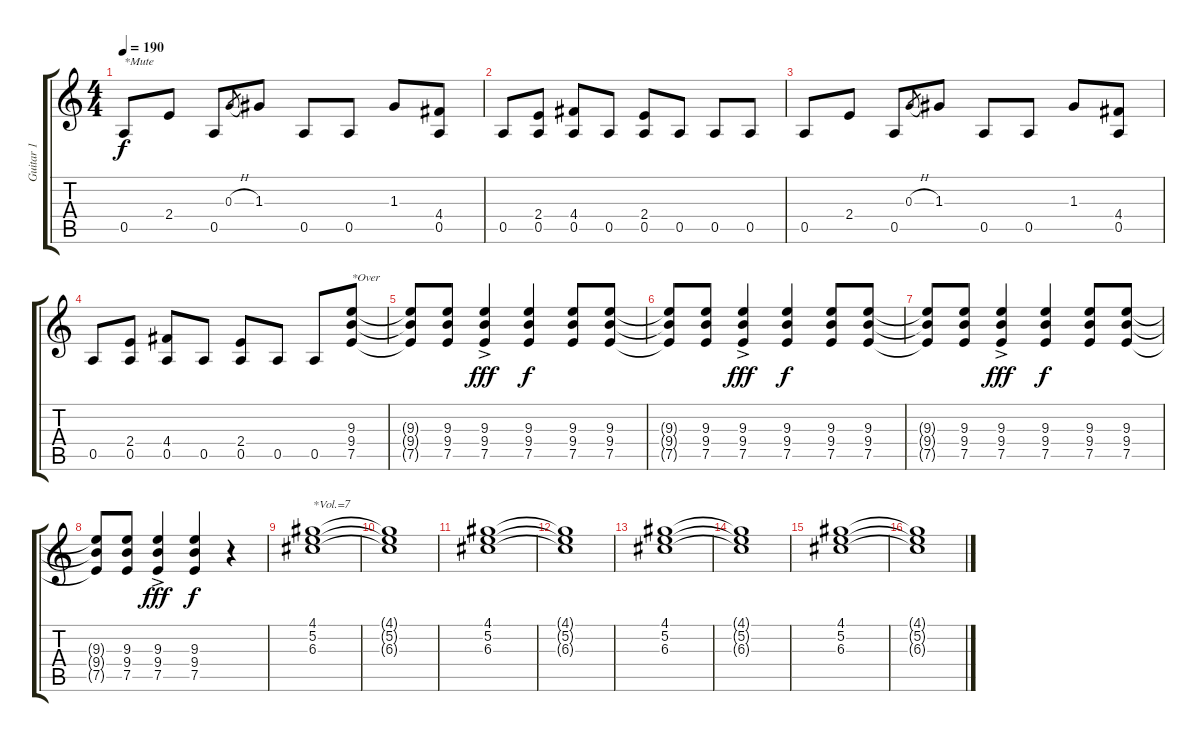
\track ("Guitar 1" "Guitar 1") {instrument overdrivenguitar}
\staff {score tabs}
\tuning (E4 B3 G3 D3 A2 E2) {hide}
\ts (4 4)
\tempo 190
\clef g2
\ks c
0.5.8{txt "*Mute" dy f instrument electricguitarmuted} 2.4.8 0.5.8 0.3{h}.8{gr} 1.3.8 0.5.8 0.5.8 1.3.8 (4.4 0.5).8 |
0.5.8 (2.4 0.5).8 (4.4 0.5).8 0.5.8 (2.4 0.5).8 0.5.8 0.5.8 0.5.8 |
0.5.8 2.4.8 0.5.8 0.3{h}.8{gr} 1.3.8 0.5.8 0.5.8 1.3.8 (4.4 0.5).8 |
0.5.8 (2.4 0.5).8 (4.4 0.5).8 0.5.8 (2.4 0.5).8 0.5.8 0.5.8 (9.3 9.4 7.5).8{txt "*Over" instrument overdrivenguitar} |
(9.3{t} 9.4{t} 7.5{t}).8 (9.3 9.4 7.5).8 (9.3 9.4{ac} 7.5).4{dy fff} (9.3 9.4 7.5).4{dy f} (9.3 9.4 7.5).8 (9.3 9.4 7.5).8 |
(9.3{t} 9.4{t} 7.5{t}).8 (9.3 9.4 7.5).8 (9.3{ac} 9.4 7.5).4{dy fff} (9.3 9.4 7.5).4{dy f} (9.3 9.4 7.5).8 (9.3 9.4 7.5).8 |
(9.3{t} 9.4{t} 7.5{t}).8 (9.3 9.4 7.5).8 (9.3{ac} 9.4 7.5).4{dy fff} (9.3 9.4 7.5).4{dy f} (9.3 9.4 7.5).8 (9.3 9.4 7.5).8 |
(9.3{t} 9.4{t} 7.5{t}).8 (9.3 9.4 7.5).8 (9.3{ac} 9.4 7.5).4{dy fff} (9.3 9.4 7.5).4{dy f} r.4 |
(4.1 5.2 6.3).1{txt "*Vol.=7" volume 7} |
(4.1{t} 5.2{t} 6.3{t}).1 |
(4.1 5.2 6.3).1 |
(4.1{t} 5.2{t} 6.3{t}).1 |
(4.1 5.2 6.3).1 |
(4.1{t} 5.2{t} 6.3{t}).1 |
(4.1 5.2 6.3).1 |
(4.1{t} 5.2{t} 6.3{t}).1
